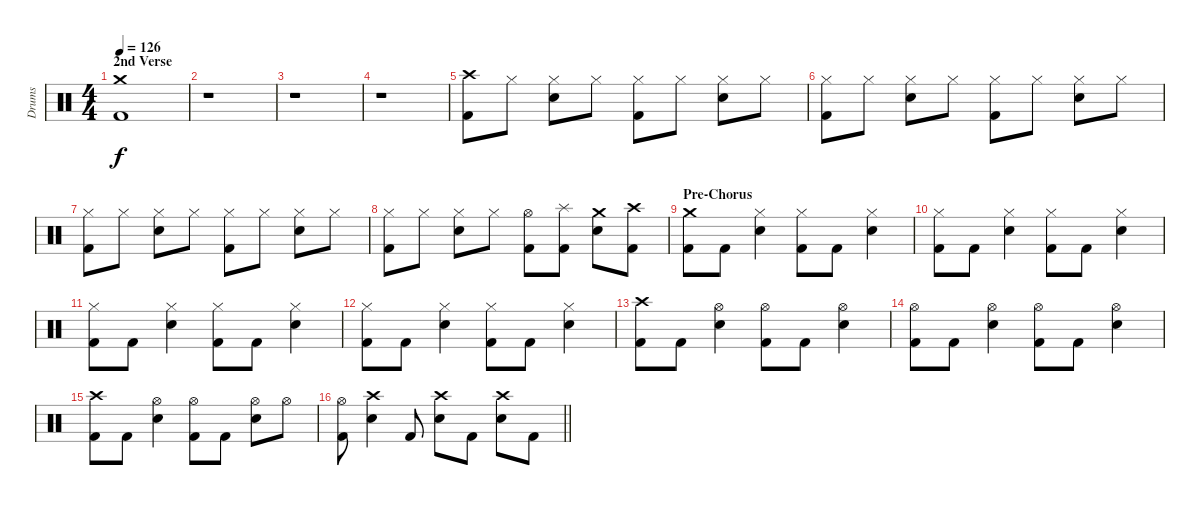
\track ("Drums" "Drums") {instrument percussion}
\staff {score}
\articulation defaults
\ts (4 4)
\section ("" "2nd Verse")
\tempo 126
\clef neutral
\ks c
("Crash medium (hit)" "Kick (hit) 2").1{dy f} |
r.1 |
r.1 |
r.1 |
("Crash high (hit)" "Kick (hit) 2").8 "Hi-Hat (closed)".8 ("Hi-Hat (closed)" "Electric Snare (hit)").8 "Hi-Hat (closed)".8 ("Hi-Hat (closed)" "Kick (hit) 2").8 "Hi-Hat (closed)".8 ("Hi-Hat (closed)" "Electric Snare (hit)").8 "Hi-Hat (closed)".8 |
("Hi-Hat (closed)" "Kick (hit) 2").8 "Hi-Hat (closed)".8 ("Hi-Hat (closed)" "Electric Snare (hit)").8 "Hi-Hat (closed)".8 ("Hi-Hat (closed)" "Kick (hit) 2").8 "Hi-Hat (closed)".8 ("Hi-Hat (closed)" "Electric Snare (hit)").8 "Hi-Hat (closed)".8 |
("Hi-Hat (closed)" "Kick (hit) 2").8 "Hi-Hat (closed)".8 ("Hi-Hat (closed)" "Electric Snare (hit)").8 "Hi-Hat (closed)".8 ("Hi-Hat (closed)" "Kick (hit) 2").8 "Hi-Hat (closed)".8 ("Hi-Hat (closed)" "Electric Snare (hit)").8 "Hi-Hat (closed)".8 |
("Hi-Hat (closed)" "Kick (hit) 2").8 "Hi-Hat (closed)".8 ("Hi-Hat (closed)" "Electric Snare (hit)").8 "Hi-Hat (closed)".8 ("Hi-Hat (open)" "Kick (hit) 2").8 ("Splash (hit)" "Kick (hit) 2").8 ("Crash medium (hit)" "Electric Snare (hit)").8 ("Crash high (hit)" "Kick (hit) 2").8 |
\section ("" "Pre-Chorus")
("Crash medium (hit)" "Kick (hit) 2").8 "Kick (hit) 2".8 ("Hi-Hat (closed)" "Electric Snare (hit)").4 ("Hi-Hat (closed)" "Kick (hit) 2").8 "Kick (hit) 2".8 ("Hi-Hat (closed)" "Electric Snare (hit)").4 |
("Hi-Hat (closed)" "Kick (hit) 2").8 "Kick (hit) 2".8 ("Hi-Hat (closed)" "Electric Snare (hit)").4 ("Hi-Hat (closed)" "Kick (hit) 2").8 "Kick (hit) 2".8 ("Hi-Hat (closed)" "Electric Snare (hit)").4 |
("Hi-Hat (closed)" "Kick (hit) 2").8 "Kick (hit) 2".8 ("Hi-Hat (closed)" "Electric Snare (hit)").4 ("Hi-Hat (closed)" "Kick (hit) 2").8 "Kick (hit) 2".8 ("Hi-Hat (closed)" "Electric Snare (hit)").4 |
("Hi-Hat (closed)" "Kick (hit) 2").8 "Kick (hit) 2".8 ("Hi-Hat (closed)" "Electric Snare (hit)").4 ("Hi-Hat (closed)" "Kick (hit) 2").8 "Kick (hit) 2".8 ("Hi-Hat (closed)" "Electric Snare (hit)").4 |
("Crash high (hit)" "Kick (hit) 2").8 "Kick (hit) 2".8 ("Hi-Hat (open)" "Electric Snare (hit)").4 ("Hi-Hat (open)" "Kick (hit) 2").8 "Kick (hit) 2".8 ("Hi-Hat (open)" "Electric Snare (hit)").4 |
("Hi-Hat (open)" "Kick (hit) 2").8 "Kick (hit) 2".8 ("Hi-Hat (open)" "Electric Snare (hit)").4 ("Hi-Hat (open)" "Kick (hit) 2").8 "Kick (hit) 2".8 ("Hi-Hat (open)" "Electric Snare (hit)").4 |
("Crash high (hit)" "Kick (hit) 2").8 "Kick (hit) 2".8 ("Hi-Hat (open)" "Electric Snare (hit)").4 ("Hi-Hat (open)" "Kick (hit) 2").8 "Kick (hit) 2".8 ("Hi-Hat (open)" "Electric Snare (hit)").8 "Hi-Hat (open)".8 |
\barLineRight lightlight
("Hi-Hat (open)" "Kick (hit) 2").8 ("Crash high (hit)" "Electric Snare (hit)").4 "Kick (hit) 2".8 ("Crash high (hit)" "Electric Snare (hit)").8 "Kick (hit) 2".8 ("Crash high (hit)" "Electric Snare (hit)").8 "Kick (hit) 2".8
